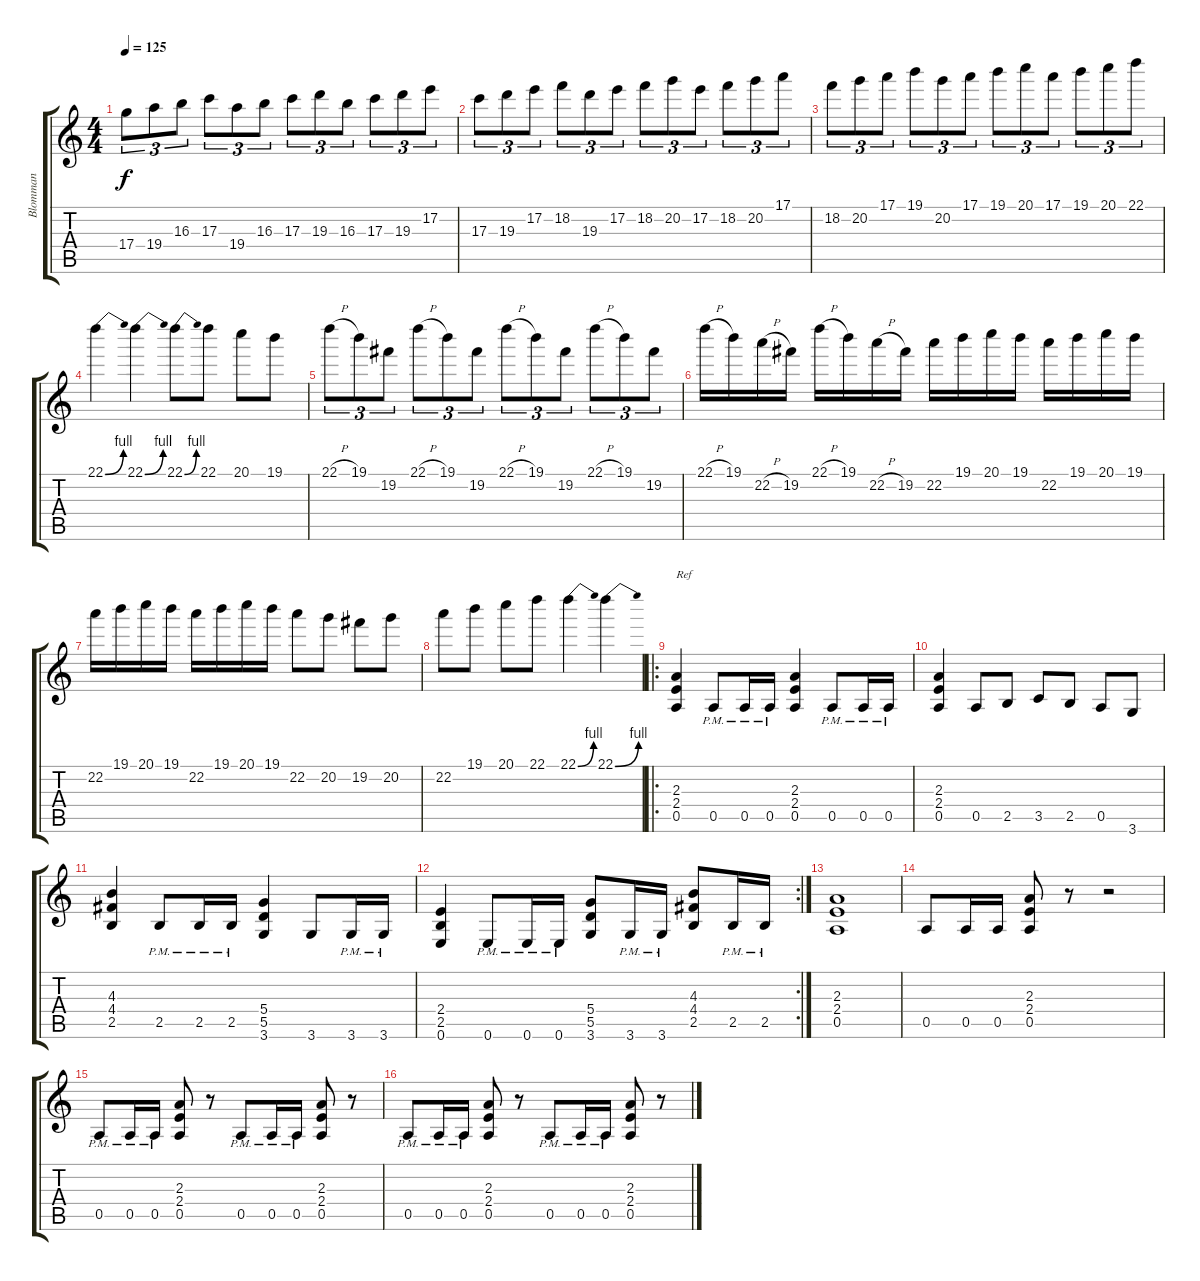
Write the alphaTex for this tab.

\track ("Blomman" "Blomman") {instrument distortionguitar}
\staff {score tabs}
\tuning (E4 B3 G3 D3 A2 E2) {hide}
\ts (4 4)
\tempo 125
\clef g2
\ks c
17.4.8{tu (3 2) dy f} 19.4.8{tu (3 2)} 16.3.8{tu (3 2)} 17.3.8{tu (3 2)} 19.4.8{tu (3 2)} 16.3.8{tu (3 2)} 17.3.8{tu (3 2)} 19.3.8{tu (3 2)} 16.3.8{tu (3 2)} 17.3.8{tu (3 2)} 19.3.8{tu (3 2)} 17.2.8{tu (3 2)} |
17.3.8{tu (3 2)} 19.3.8{tu (3 2)} 17.2.8{tu (3 2)} 18.2.8{tu (3 2)} 19.3.8{tu (3 2)} 17.2.8{tu (3 2)} 18.2.8{tu (3 2)} 20.2.8{tu (3 2)} 17.2.8{tu (3 2)} 18.2.8{tu (3 2)} 20.2.8{tu (3 2)} 17.1.8{tu (3 2)} |
18.2.8{tu (3 2)} 20.2.8{tu (3 2)} 17.1.8{tu (3 2)} 19.1.8{tu (3 2)} 20.2.8{tu (3 2)} 17.1.8{tu (3 2)} 19.1.8{tu (3 2)} 20.1.8{tu (3 2)} 17.1.8{tu (3 2)} 19.1.8{tu (3 2)} 20.1.8{tu (3 2)} 22.1.8{tu (3 2)} |
22.1{be (bend 0 0 60 4)}.4 22.1{be (bend 0 0 60 4)}.4 22.1{be (bend 0 0 60 4)}.8 22.1.8 20.1.8 19.1.8 |
22.1{h}.8{tu (3 2)} 19.1.8{tu (3 2)} 19.2.8{tu (3 2)} 22.1{h}.8{tu (3 2)} 19.1.8{tu (3 2)} 19.2.8{tu (3 2)} 22.1{h}.8{tu (3 2)} 19.1.8{tu (3 2)} 19.2.8{tu (3 2)} 22.1{h}.8{tu (3 2)} 19.1.8{tu (3 2)} 19.2.8{tu (3 2)} |
22.1{h}.16 19.1.16 22.2{h}.16 19.2.16 22.1{h}.16 19.1.16 22.2{h}.16 19.2.16 22.2.16 19.1.16 20.1.16 19.1.16 22.2.16 19.1.16 20.1.16 19.1.16 |
22.2.16 19.1.16 20.1.16 19.1.16 22.2.16 19.1.16 20.1.16 19.1.16 22.2.8 20.2.8 19.2.8 20.2.8 |
22.2.8 19.1.8 20.1.8 22.1.8 22.1{be (bend 0 0 60 4)}.4 22.1{be (bend 0 0 60 4)}.4 |
\ro
(2.3 2.4 0.5).4{txt "Ref"} 0.5{pm}.8 0.5{pm}.16 0.5{pm}.16 (2.3 2.4 0.5).4 0.5{pm}.8 0.5{pm}.16 0.5{pm}.16 |
(2.3 2.4 0.5).4 0.5.8 2.5.8 3.5.8 2.5.8 0.5.8 3.6.8 |
(4.3 4.4 2.5).4 2.5{pm}.8 2.5{pm}.16 2.5{pm}.16 (5.4 5.5 3.6).4 3.6.8 3.6{pm}.16 3.6{pm}.16 |
\rc 2
(2.4 2.5 0.6).4 0.6{pm}.8 0.6{pm}.16 0.6{pm}.16 (5.4 5.5 3.6).8 3.6{pm}.16 3.6{pm}.16 (4.3 4.4 2.5).8 2.5{pm}.16 2.5{pm}.16 |
(2.3 2.4 0.5).1 |
0.5.8 0.5.16 0.5.16 (2.3 2.4 0.5).8 r.8 r.2 |
0.5{pm}.8 0.5{pm}.16 0.5{pm}.16 (2.3 2.4 0.5).8 r.8 0.5{pm}.8 0.5{pm}.16 0.5{pm}.16 (2.3 2.4 0.5).8 r.8 |
0.5{pm}.8 0.5{pm}.16 0.5{pm}.16 (2.3 2.4 0.5).8 r.8 0.5{pm}.8 0.5{pm}.16 0.5{pm}.16 (2.3 2.4 0.5).8 r.8
